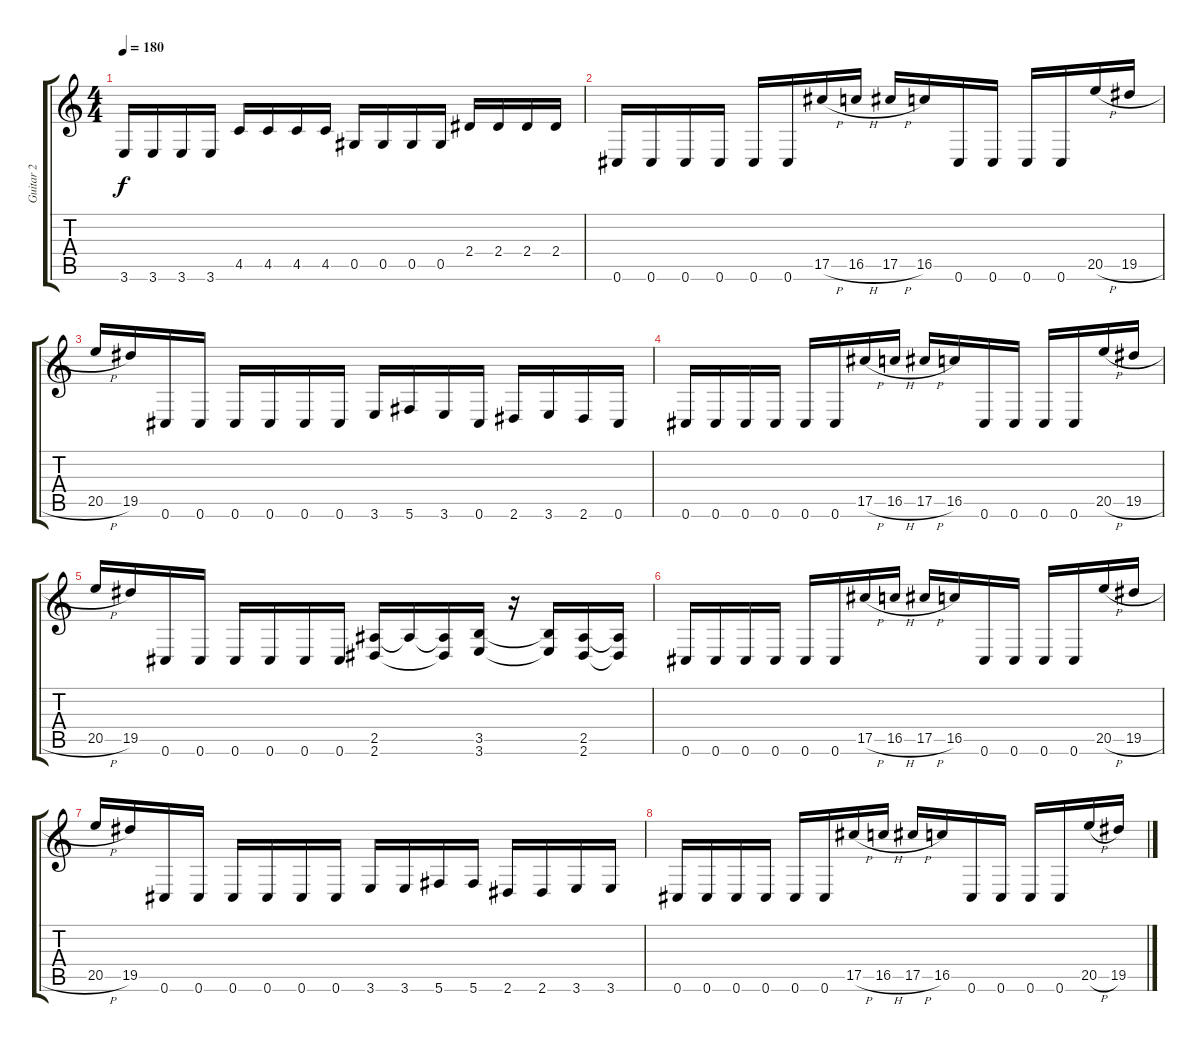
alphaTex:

\track ("Guitar 2" "Guitar 2") {instrument distortionguitar}
\staff {score tabs}
\tuning (Eb4 Bb3 Gb3 Db3 Ab2 Db2) {hide}
\ts (4 4)
\tempo 180
\clef g2
\ks c
3.6.16{dy f} 3.6.16 3.6.16 3.6.16 4.5.16 4.5.16 4.5.16 4.5.16 0.5.16 0.5.16 0.5.16 0.5.16 2.4.16 2.4.16 2.4.16 2.4.16 |
0.6.16 0.6.16 0.6.16 0.6.16 0.6.16 0.6.16 17.5{h}.16 16.5{h}.16 17.5{h}.16 16.5.16 0.6.16 0.6.16 0.6.16 0.6.16 20.5{h}.16 19.5{h}.16 |
20.5{h}.16 19.5.16 0.6.16 0.6.16 0.6.16 0.6.16 0.6.16 0.6.16 3.6.16 5.6.16 3.6.16 0.6.16 2.6.16 3.6.16 2.6.16 0.6.16 |
0.6.16 0.6.16 0.6.16 0.6.16 0.6.16 0.6.16 17.5{h}.16 16.5{h}.16 17.5{h}.16 16.5.16 0.6.16 0.6.16 0.6.16 0.6.16 20.5{h}.16 19.5{h}.16 |
20.5{h}.16 19.5.16 0.6.16 0.6.16 0.6.16 0.6.16 0.6.16 0.6.16 (2.5 2.6).16 2.5{t}.16 (2.5{t} 2.6{t}).16 (3.5 3.6).16 r.16 (3.5{t} 3.6{t}).16 (2.5 2.6).16 (2.5{t} 2.6{t}).16 |
0.6.16 0.6.16 0.6.16 0.6.16 0.6.16 0.6.16 17.5{h}.16 16.5{h}.16 17.5{h}.16 16.5.16 0.6.16 0.6.16 0.6.16 0.6.16 20.5{h}.16 19.5{h}.16 |
20.5{h}.16 19.5.16 0.6.16 0.6.16 0.6.16 0.6.16 0.6.16 0.6.16 3.6.16 3.6.16 5.6.16 5.6.16 2.6.16 2.6.16 3.6.16 3.6.16 |
0.6.16 0.6.16 0.6.16 0.6.16 0.6.16 0.6.16 17.5{h}.16 16.5{h}.16 17.5{h}.16 16.5.16 0.6.16 0.6.16 0.6.16 0.6.16 20.5{h}.16 19.5{h}.16
